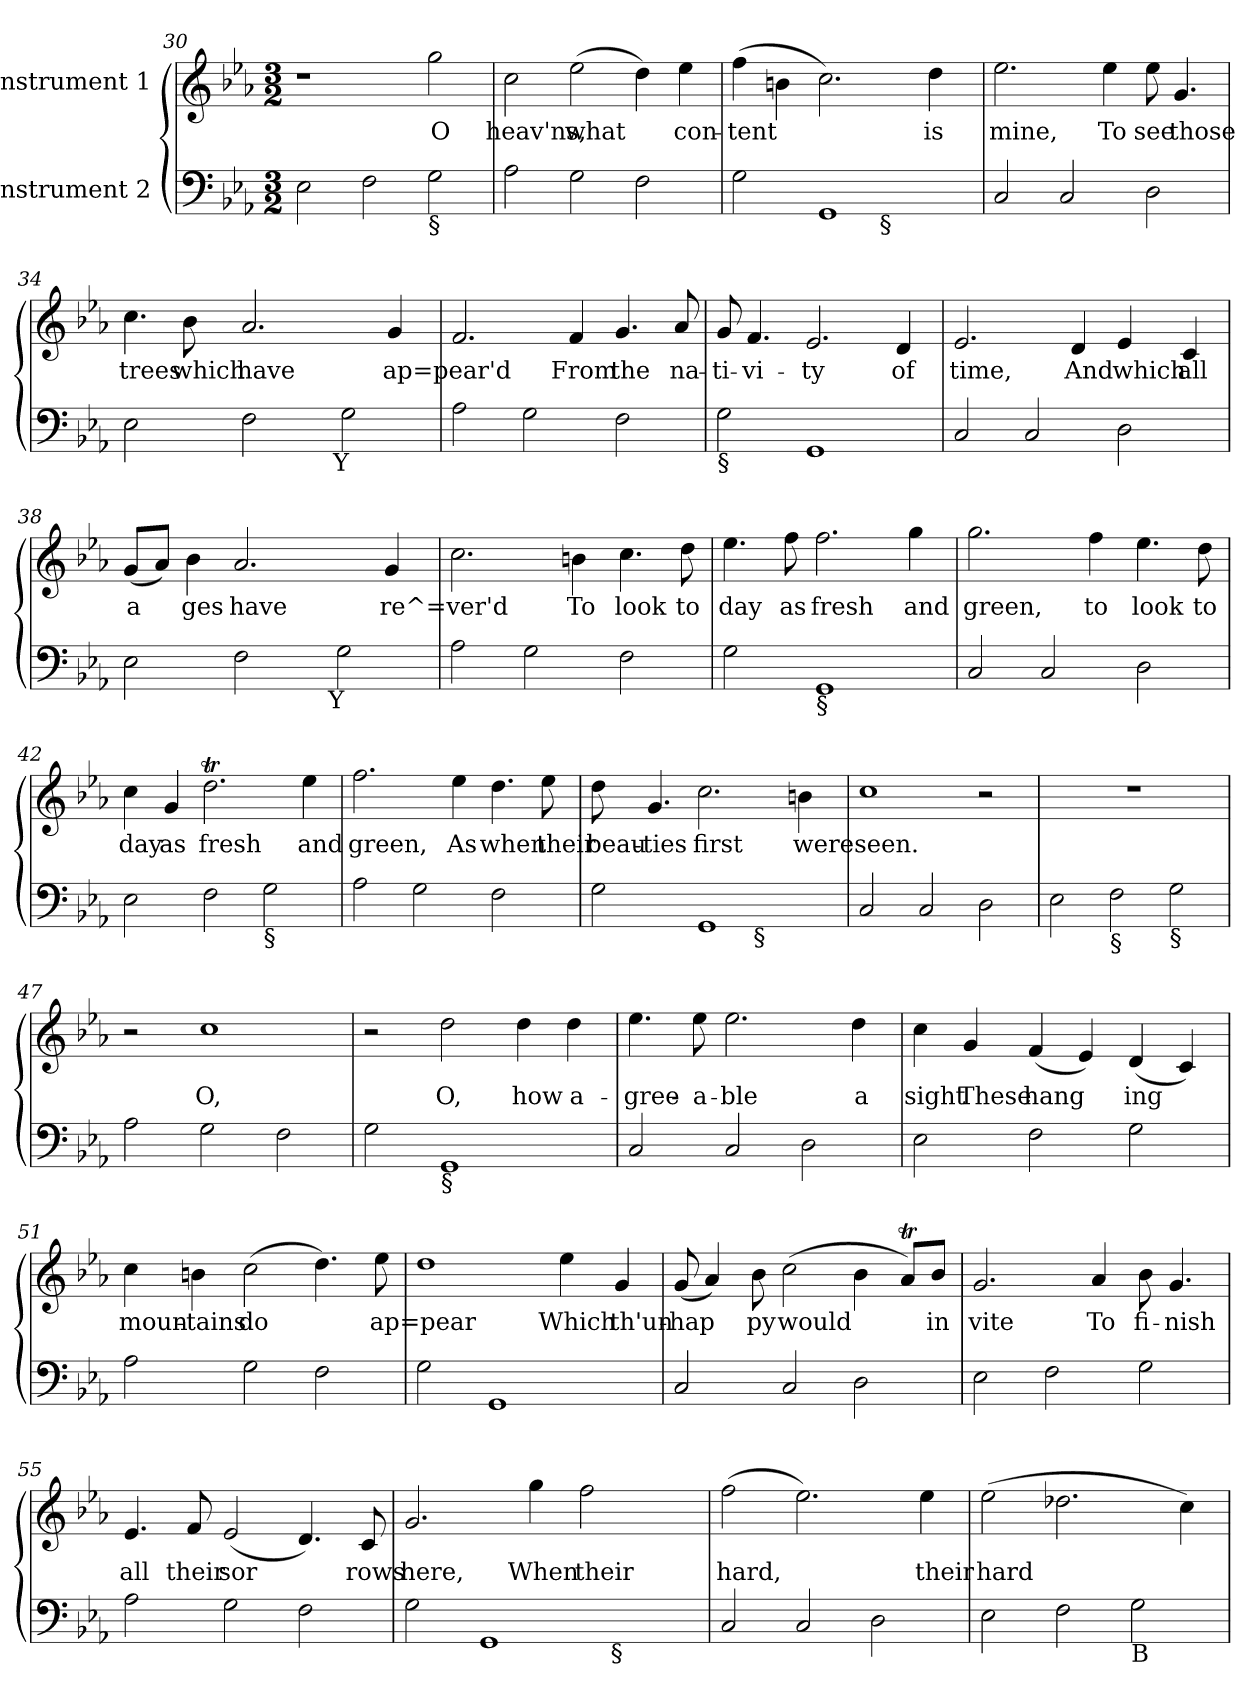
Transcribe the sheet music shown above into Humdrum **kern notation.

**kern	**kern	**text
*part2	*part1	*part1
*staff2	*staff1	*staff1
*I"Instrument 2	*I"Instrument 1	*
*clefF4	*clefG2	*
*k[b-e-a-]	*k[b-e-a-]	*
*E-:	*E-:	*
*M3/2	*M3/2	*
=30	=30	=30
2E-\	1r	.
2F\	.	.
!LO:TX:b:t=§	!	!
!	!	!LO:LY:b:cj
2G\	2gg\	O
!!LO:LB:g=z
=31	=31	=31
!	!	!LO:LY:b:cj
2A-\	2cc\	heav'ns,
!	!	!LO:LY:b:cj
2G\	(>2ee-\	what
!	!	!LO:LY:b:cj
2F\	4dd\)	.
!	!	!LO:LY:b:cj
.	4ee-\	con-
=32	=32	=32
!LO:TX:b:t=§	!	!
!	!	!LO:LY:b:cj
*^	*	*
2G\	2...ryy	(>4ff\	-tent
!	!	!	!LO:LY:b:cj
.	.	4bn\	.
!	!	!	!LO:LY:b:cj
1GG	.	2.cc\)	.
!	!LO:TX:b:t=§	!	!
.	2ryy	.	.
!	!	!	!LO:LY:b:cj
.	.	4dd\	is
.	16ryy	.	.
=33	=33	=33	=33
!	!	!	!LO:LY:b:cj
*v	*v	*	*
2C/	2.ee-\	mine,
2C/	.	.
!	!	!LO:LY:b:cj
.	4ee-\	To
!	!	!LO:LY:b:cj
2D\	8ee-\	see
!	!	!LO:LY:b:cj
.	4.g/	those
=34	=34	=34
!	!	!LO:LY:b:cj
*^	*	*
2E-\	2ryy	4.cc\	trees
!	!	!	!LO:LY:b:cj
.	.	8b-\	which
!	!	!	!LO:LY:b:cj
2F\	4ryy	2.a-/	have
.	8...ryy	.	.
!	!LO:TX:b:t=Y	!	!
.	2ryy	.	.
2G\	.	.	.
!	!	!	!LO:LY:b:cj
.	.	4g/	ap=pear'd
.	64ryy	.	.
=35	=35	=35	=35
!	!	!	!LO:LY:b:cj
*v	*v	*	*
2A-\	2.f/	.
2G\	.	.
!	!	!LO:LY:b:cj
.	4f/	From
!	!	!LO:LY:b:cj
2F\	4.g/	the
!	!	!LO:LY:b:cj
.	8a-/	na-
!!LO:LB:g=z
=36	=36	=36
!LO:TX:b:t=§	!	!
!	!	!LO:LY:b:cj
2G\	8g/	-ti-
!	!	!LO:LY:b:cj
.	4.f/	-vi-
!	!	!LO:LY:b:cj
1GG	2.e-/	-ty
!	!	!LO:LY:b:cj
.	4d/	of
=37	=37	=37
!	!	!LO:LY:b:cj
2C/	2.e-/	time,
2C/	.	.
!	!	!LO:LY:b:cj
.	4d>/	And
!	!	!LO:LY:b:cj
2D\	4e-/	which
!	!	!LO:LY:b:cj
.	4c/	all
=38	=38	=38
!	!	!LO:LY:b:cj
*^	*	*
2E-\	2ryy	(<8g/L	a-
!	!	!	!LO:LY:b:cj
.	.	8a-/J)	--
!	!	!	!LO:LY:b:cj
.	.	4b-\	-ges
!	!	!	!LO:LY:b:cj
2F\	4ryy	2.a-/	have
.	8...ryy	.	.
!	!LO:TX:b:t=Y	!	!
.	2ryy	.	.
2G\	.	.	.
!	!	!	!LO:LY:b:cj
.	.	4g/	re^=ver'd
.	64ryy	.	.
=39	=39	=39	=39
!	!	!	!LO:LY:b:cj
*v	*v	*	*
2A-\	2.cc\	.
2G\	.	.
!	!	!LO:LY:b:cj
.	4bn\	To
!	!	!LO:LY:b:cj
2F\	4.cc\	look
!	!	!LO:LY:b:cj
.	8dd\	to
=40	=40	=40
!	!	!LO:LY:b:cj
2G\	4.ee-\	day
!	!	!LO:LY:b:cj
.	8ff\	as
!LO:TX:b:t=§	!	!
!	!	!LO:LY:b:cj
1GG	2.ff\	fresh
!	!	!LO:LY:b:cj
.	4gg\	and
!!LO:LB:g=z
=41	=41	=41
!	!	!LO:LY:b:cj
2C/	2.gg\	green,
2C/	.	.
!	!	!LO:LY:b:cj
.	4ff>\	to
!	!	!LO:LY:b:cj
2D\	4.ee-\	look
!	!	!LO:LY:b:cj
.	8dd\	to
=42	=42	=42
!	!	!LO:LY:b:cj
2E-\	4cc\	day
!	!	!LO:LY:b:cj
.	4g/	as
!	!	!LO:LY:b:cj
2F\	2.ddt\	fresh
!LO:TX:b:t=§	!	!
2G\	.	.
!	!	!LO:LY:b:cj
.	4ee-\	and
=43	=43	=43
!	!	!LO:LY:b:cj
2A-\	2.ff\	green,
2G\	.	.
!	!	!LO:LY:b:cj
.	4ee-\	As
!	!	!LO:LY:b:cj
2F\	4.dd\	when
!	!	!LO:LY:b:cj
.	8ee-\	their
=44	=44	=44
!LO:TX:b:t=§	!	!
!	!	!LO:LY:b:cj
*^	*	*
2G\	2...ryy	8dd\	beau-
!	!	!	!LO:LY:b:cj
.	.	4.g/	-ties
!	!	!	!LO:LY:b:cj
1GG	.	2.cc\	first
!	!LO:TX:b:t=§	!	!
.	2ryy	.	.
!	!	!	!LO:LY:b:cj
.	.	4bn\	were
.	16ryy	.	.
=45	=45	=45	=45
!	!	!	!LO:LY:b:cj
*v	*v	*	*
2C/	1cc	seen.
2C/	.	.
2D\	2r	.
!!LO:LB:g=z
=46	=46	=46
2E-\	1.r	.
!LO:TX:b:t=§	!	!
2F\	.	.
!LO:TX:b:t=§	!	!
2G\	.	.
=47	=47	=47
2A-\	2r	.
!	!	!LO:LY:b:cj
2G\	1cc	O,
2F\	.	.
=48	=48	=48
2G<\	2r	.
!LO:TX:b:t=§	!	!
!	!	!LO:LY:b:cj
1GG	2dd\	O,
!	!	!LO:LY:b:cj
.	4dd\	how
!	!	!LO:LY:b:cj
.	4dd\	a-
=49	=49	=49
!	!	!LO:LY:b:cj
2C/	4.ee-\	-gree-
!	!	!LO:LY:b:cj
.	8ee-\	-a-
!	!	!LO:LY:b:cj
2C/	2.ee-\	-ble
2D\	.	.
!	!	!LO:LY:b:cj
.	4dd>\	a
=50	=50	=50
!	!	!LO:LY:b:cj
2E-\	4cc\	sight
!	!	!LO:LY:b:cj
.	4g/	These
!	!	!LO:LY:b:cj
2F\	(<4f/	hang
!	!	!LO:LY:b:cj
.	4e-/)	.
!	!	!LO:LY:b:cj
2G\	(<4d/	ing
!	!	!LO:LY:b:cj
.	4c/)	.
!!LO:LB:g=z
=51	=51	=51
!	!	!LO:LY:b:cj
2A-\	4cc\	moun-
!	!	!LO:LY:b:cj
.	4bn\	-tains
!	!	!LO:LY:b:cj
2G\	(>2cc\	do
!	!	!LO:LY:b:cj
2F\	4.dd\)	.
!	!	!LO:LY:b:cj
.	8ee-\	ap=pear
=52	=52	=52
!	!	!LO:LY:b:cj
2G\	1dd	.
1GG	.	.
!	!	!LO:LY:b:cj
.	4ee-\	Which
!	!	!LO:LY:b:cj
.	4g/	th'un-
=53	=53	=53
!	!	!LO:LY:b:cj
2C/	(<8g/	-hap-
!	!	!LO:LY:b:cj
.	4a-/)	--
!	!	!LO:LY:b:cj
.	8b-\	-py
!	!	!LO:LY:b:cj
2C/	(>2cc\	would
!	!	!LO:LY:b:cj
2D\	4b-\	.
!	!	!LO:LY:b:cj
.	8a-T/L)	.
!	!	!LO:LY:b:cj
.	8b-/J	in
=54	=54	=54
!	!	!LO:LY:b:cj
2E-\	2.g/	vite
2F\	.	.
!	!	!LO:LY:b:cj
.	4a-/	To
!	!	!LO:LY:b:cj
2G\	8b-\	fi-
!	!	!LO:LY:b:cj
.	4.g/	-nish
=55	=55	=55
!	!	!LO:LY:b:cj
2A-\	4.e-/	all
!	!	!LO:LY:b:cj
.	8f/	their
!	!	!LO:LY:b:cj
2G\	(<2e-/	sor-
!	!	!LO:LY:b:cj
2F\	4.d/)	--
!	!	!LO:LY:b:cj
.	8c/	-rows
!!LO:PB:g=z
=56	=56	=56
!	!	!LO:LY:b:cj
*^	*	*
2G<\	1ryy	2.g/	here,
1GG	.	.	.
!	!	!	!LO:LY:b:cj
.	.	4gg\	When
!	!	!	!LO:LY:b:cj
.	16ryy	2ff\	their
.	64ryy	.	.
!	!LO:TX:b:t=§	!	!
.	4ryy	.	.
.	8ryy	.	.
.	32.ryy	.	.
=57	=57	=57	=57
!LO:TX:b:t=u	!	!	!
!	!	!	!LO:LY:b:cj
*v	*v	*	*
2C/	(>2ff\	hard,
!	!	!LO:LY:b:cj
2C/	2.ee-\)	.
2D\	.	.
!	!	!LO:LY:b:cj
.	4ee-\	their
=58	=58	=58
!	!	!LO:LY:b:cj
2E-\	(>2ee-\	hard
!	!	!LO:LY:b:cj
2F<\	2.dd-X\	.
!LO:TX:b:t=B	!	!
2G\	.	.
!	!	!LO:LY:b:cj
.	4cc\)	.
=	=	=
*-	*-	*-
